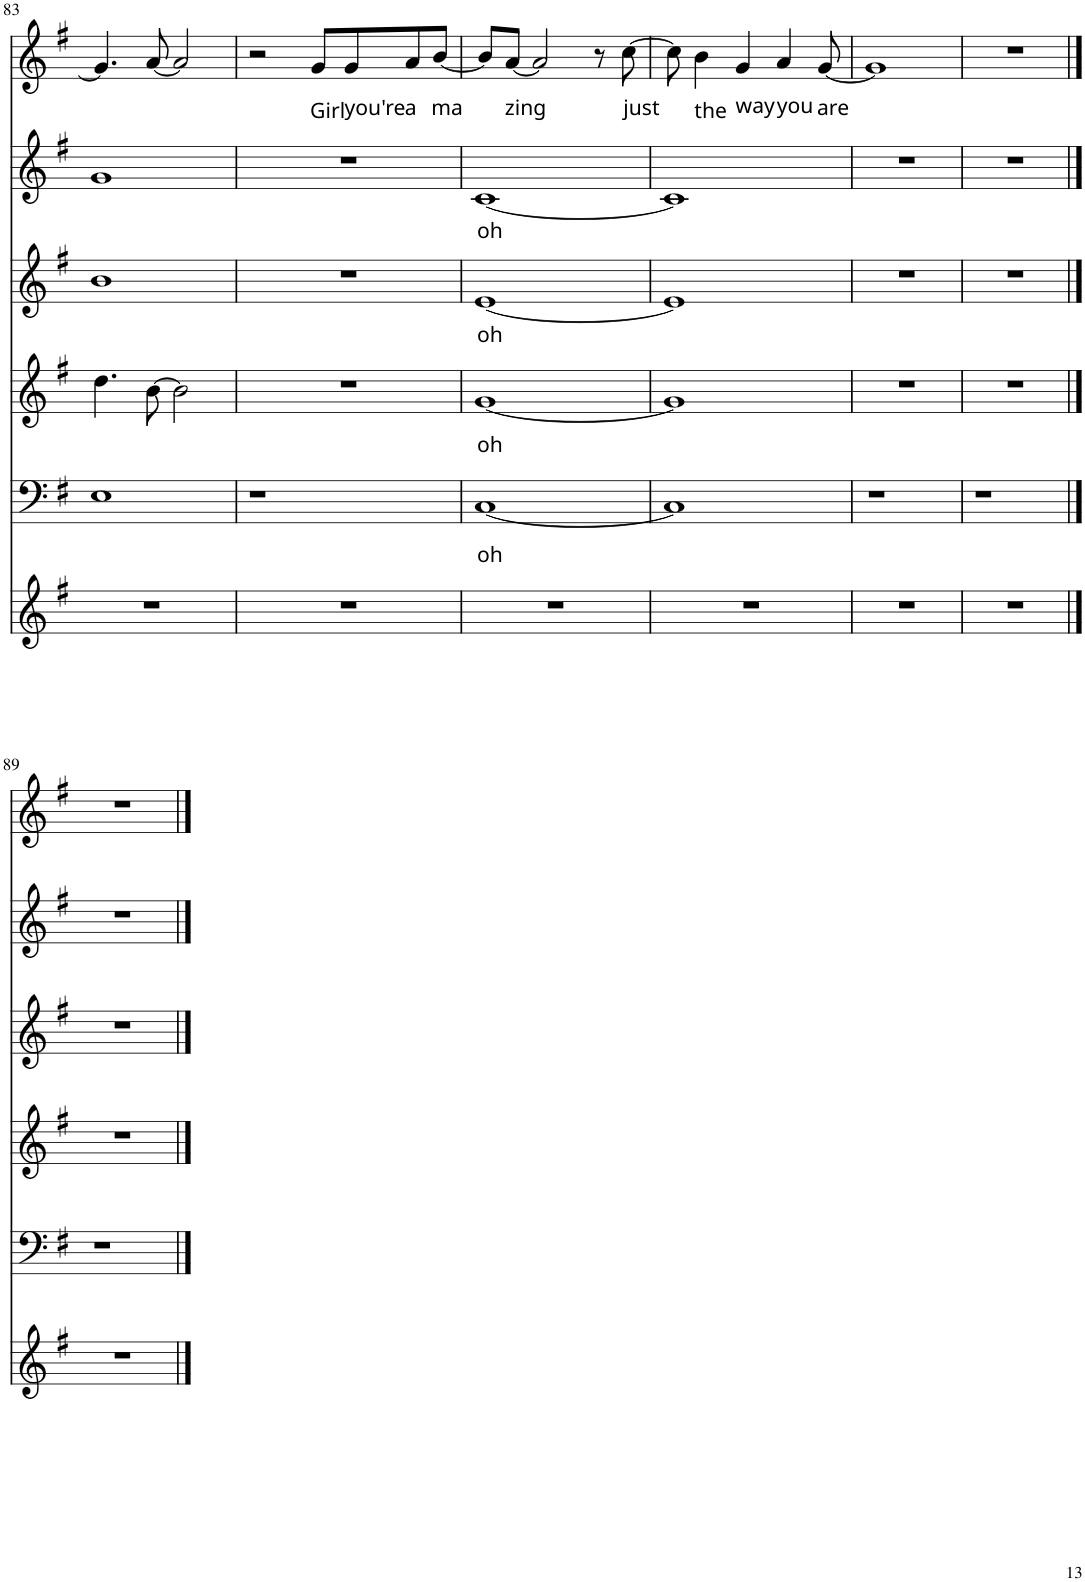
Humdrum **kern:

**kern	**kern	**text	**kern	**text	**kern	**text	**kern	**text	**kern	**text
*part6	*part5	*part5	*part4	*part4	*part3	*part3	*part2	*part2	*part1	*part1
*staff6	*staff5	*staff5	*staff4	*staff4	*staff3	*staff3	*staff2	*staff2	*staff1	*staff1
*I"Alto	*I"Alto	*	*I"Mezzosoprano	*	*I"Soprano	*	*I"Alto/Lead 2	*	*I"Lead	*
!!LO:PB:g=z
*clefG2	*clefF4	*	*clefG2	*	*clefG2	*	*clefG2	*	*clefG2	*
*k[f#]	*k[f#]	*	*k[f#]	*	*k[f#]	*	*k[f#]	*	*k[f#]	*
*M4/4	*M4/4	*	*M4/4	*	*M4/4	*	*M4/4	*	*M4/4	*
=83	=83	=83	=83	=83	=83	=83	=83	=83	=83	=83
1r	1E	.	4.dd\	.	1b	.	1g	.	4.g/]	.
.	.	.	[8b\	.	.	.	.	.	[8a/	.
.	.	.	2b\]	.	.	.	.	.	2a/]	.
=84	=84	=84	=84	=84	=84	=84	=84	=84	=84	=84
1r	1r	.	1r	.	1r	.	1r	.	2r	.
!	!	!	!	!	!	!	!	!	!	!LO:LY:b
.	.	.	.	.	.	.	.	.	8g/L	Girl
!	!	!	!	!	!	!	!	!	!	!LO:LY:b
.	.	.	.	.	.	.	.	.	8g/	you're
!	!	!	!	!	!	!	!	!	!	!LO:LY:b
.	.	.	.	.	.	.	.	.	8a/	a
!	!	!	!	!	!	!	!	!	!	!LO:LY:b
.	.	.	.	.	.	.	.	.	[8b/J	ma
=85	=85	=85	=85	=85	=85	=85	=85	=85	=85	=85
!	!	!LO:LY:b	!	!LO:LY:b	!	!LO:LY:b	!	!LO:LY:b	!	!
1r	[1C	oh	[1g	oh	[1e	oh	[1c	oh	8b/L]	.
!	!	!	!	!	!	!	!	!	!	!LO:LY:b
.	.	.	.	.	.	.	.	.	[8a/J	zing
.	.	.	.	.	.	.	.	.	2a/]	.
.	.	.	.	.	.	.	.	.	8r	.
!	!	!	!	!	!	!	!	!	!	!LO:LY:b
.	.	.	.	.	.	.	.	.	[8cc\	just
=86	=86	=86	=86	=86	=86	=86	=86	=86	=86	=86
1r	1C]	.	1g]	.	1e]	.	1c]	.	8cc\]	.
!	!	!	!	!	!	!	!	!	!	!LO:LY:b
.	.	.	.	.	.	.	.	.	4b\	the
!	!	!	!	!	!	!	!	!	!	!LO:LY:b
.	.	.	.	.	.	.	.	.	4g/	way
!	!	!	!	!	!	!	!	!	!	!LO:LY:b
.	.	.	.	.	.	.	.	.	4a/	you
!	!	!	!	!	!	!	!	!	!	!LO:LY:b
.	.	.	.	.	.	.	.	.	[8g/	are
=87	=87	=87	=87	=87	=87	=87	=87	=87	=87	=87
1r	1r	.	1r	.	1r	.	1r	.	1g]	.
=88	=88	=88	=88	=88	=88	=88	=88	=88	=88	=88
1r	1r	.	1r	.	1r	.	1r	.	1r	.
!!LO:LB:g=z
==89	==89	==89	==89	==89	==89	==89	==89	==89	==89	==89
1r	1r	.	1r	.	1r	.	1r	.	1r	.
==	==	==	==	==	==	==	==	==	==	==
*-	*-	*-	*-	*-	*-	*-	*-	*-	*-	*-
